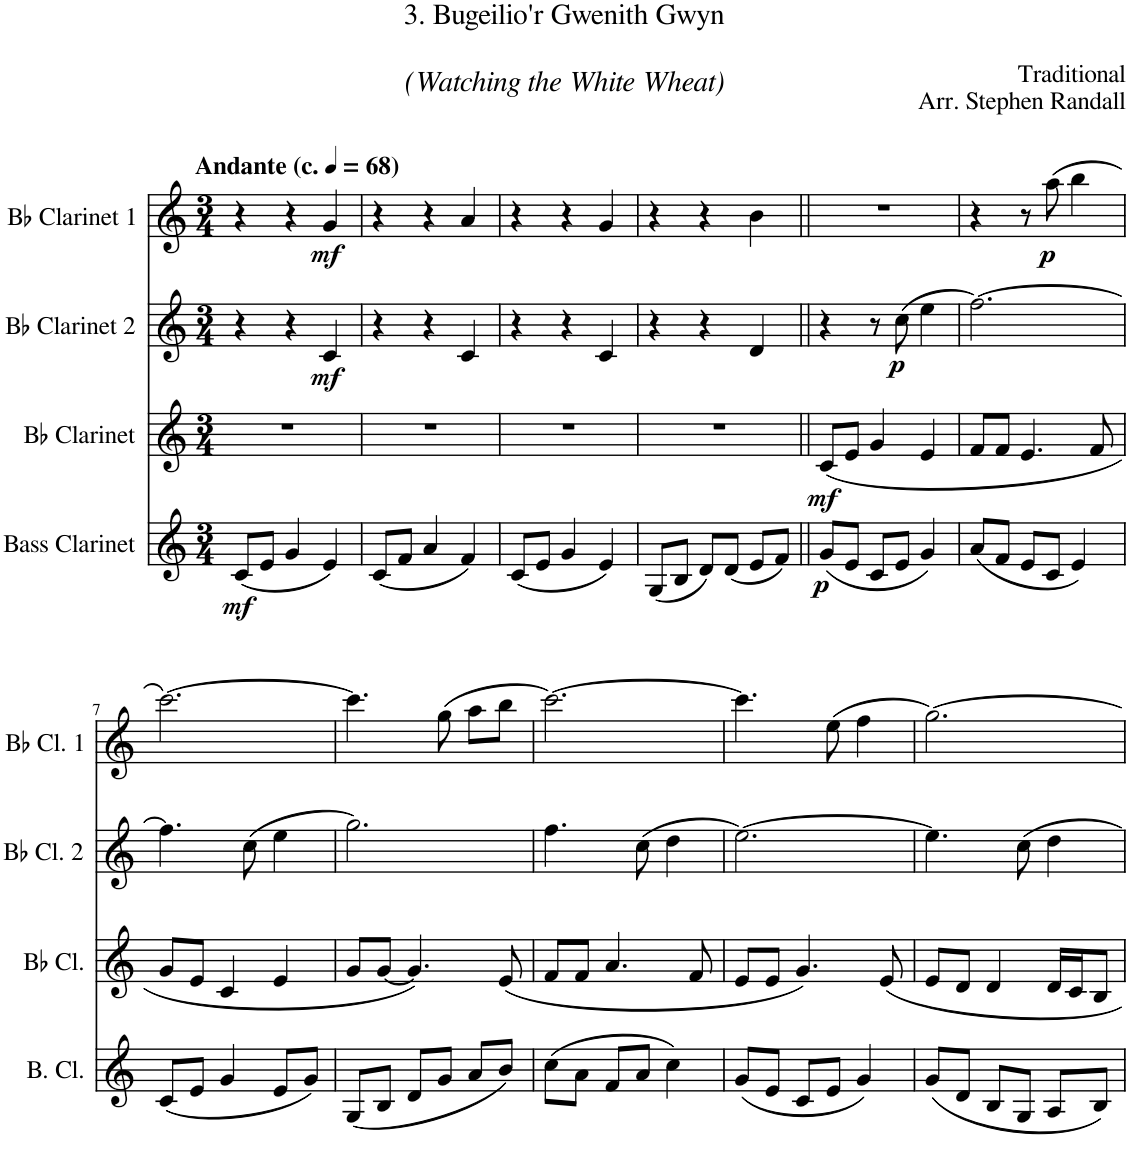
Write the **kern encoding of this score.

**kern	**dynam	**kern	**dynam	**kern	**dynam	**kern	**dynam
*part4	*part4	*part3	*part3	*part2	*part2	*part1	*part1
*staff4	*staff4	*staff3	*staff3	*staff2	*staff2	*staff1	*staff1
*I"Bass Clarinet	*	*I"Bb Clarinet	*	*I"Bb Clarinet 2	*	*I"Bb Clarinet 1	*
*I'B. Cl.	*	*I'Bb Cl.	*	*I'Bb Cl. 2	*	*I'Bb Cl. 1	*
!!LO:PB:g=z
*clefG2	*	*clefG2	*	*clefG2	*	*clefG2	*
*Trd8c14	*	*Trd1c2	*	*Trd1c2	*	*Trd1c2	*
*k[]	*	*k[]	*	*k[]	*	*k[]	*
*M3/4	*	*M3/4	*	*M3/4	*	*M3/4	*
*MM68	*	*MM68	*	*MM68	*	*MM68	*
=1	=1	=1	=1	=1	=1	=1	=1
!	!	!	!	!	!	!LO:TX:a:B:t=Andante (c.	!
!	!	!	!	!	!	!LO:TX:a:B:t=)	!
!	!LO:DY:b	!	!	!	!	!	!
(8c/L	mf	2.r	.	4r	.	4r	.
8e/J	.	.	.	.	.	.	.
4g/	.	.	.	4r	.	4r	.
!	!	!	!	!	!LO:DY:b	!	!LO:DY:b
4e/)	.	.	.	4c/	mf	4g/	mf
=2	=2	=2	=2	=2	=2	=2	=2
(8c/L	.	2.r	.	4r	.	4r	.
8f/J	.	.	.	.	.	.	.
4a/	.	.	.	4r	.	4r	.
4f/)	.	.	.	4c/	.	4a/	.
=3	=3	=3	=3	=3	=3	=3	=3
(8c/L	.	2.r	.	4r	.	4r	.
8e/J	.	.	.	.	.	.	.
4g/	.	.	.	4r	.	4r	.
4e/)	.	.	.	4c/	.	4g/	.
=4	=4	=4	=4	=4	=4	=4	=4
(8G/L	.	2.r	.	4r	.	4r	.
8B/J	.	.	.	.	.	.	.
8d/L)	.	.	.	4r	.	4r	.
(8d/J	.	.	.	.	.	.	.
8e/L	.	.	.	4d/	.	4b\	.
8f/J)	.	.	.	.	.	.	.
=5||	=5||	=5||	=5||	=5||	=5||	=5||	=5||
!	!LO:DY:b	!	!LO:DY:b	!	!	!	!
(8g/L	p	(8c/L	mf	4r	.	2.r	.
8e/J	.	8e/J	.	.	.	.	.
8c/L	.	4g/	.	8r	.	.	.
!	!	!	!	!	!LO:DY:b	!	!
8e/J	.	.	.	(8cc\	p	.	.
4g/)	.	4e/	.	4ee\	.	.	.
=6	=6	=6	=6	=6	=6	=6	=6
(8a/L	.	8f/L	.	[2.ff\)	.	4r	.
8f/J	.	8f/J	.	.	.	.	.
8e/L	.	4.e/	.	.	.	8r	.
!	!	!	!	!	!	!	!LO:DY:b
8c/J	.	.	.	.	.	(8aa\	p
4e/)	.	.	.	.	.	4bb\	.
.	.	8f/	.	.	.	.	.
!!LO:LB:g=z
=7	=7	=7	=7	=7	=7	=7	=7
(8c/L	.	8g/L	.	4.ff\]	.	[2.ccc\)	.
8e/J	.	8e/J	.	.	.	.	.
4g/	.	4c/	.	.	.	.	.
.	.	.	.	(8cc\	.	.	.
8e/L	.	4e/	.	4ee\	.	.	.
8g/J)	.	.	.	.	.	.	.
=8	=8	=8	=8	=8	=8	=8	=8
(8G/L	.	8g/L	.	2.gg\)	.	4.ccc\]	.
8B/J	.	[8g/J	.	.	.	.	.
8d/L	.	4.g/])	.	.	.	.	.
8g/J	.	.	.	.	.	(8gg\	.
8a/L	.	.	.	.	.	8aa\L	.
8b/J)	.	(8e/	.	.	.	8bb\J	.
=9	=9	=9	=9	=9	=9	=9	=9
(8cc\L	.	8f/L	.	4.ff\	.	[2.ccc\)	.
8a\J	.	8f/J	.	.	.	.	.
8f/L	.	4.a/	.	.	.	.	.
8a/J	.	.	.	(8cc\	.	.	.
4cc\)	.	.	.	4dd\	.	.	.
.	.	8f/	.	.	.	.	.
=10	=10	=10	=10	=10	=10	=10	=10
(8g/L	.	8e/L	.	[2.ee\)	.	4.ccc\]	.
8e/J	.	8e/J	.	.	.	.	.
8c/L	.	4.g/)	.	.	.	.	.
8e/J	.	.	.	.	.	(8ee\	.
4g/)	.	.	.	.	.	4ff\	.
.	.	8e/	.	.	.	.	.
=11	=11	=11	=11	=11	=11	=11	=11
(8g/L	.	8e/L	.	4.ee\]	.	[2.gg\)	.
8d/J	.	8d/J	.	.	.	.	.
8B/L	.	4d/	.	.	.	.	.
8G/J	.	.	.	8cc\	.	.	.
8A/L	.	16d/LL	.	4dd\	.	.	.
.	.	16c/J	.	.	.	.	.
8B/J)	.	8B/J	.	.	.	.	.
=	=	=	=	=	=	=	=
*-	*-	*-	*-	*-	*-	*-	*-
